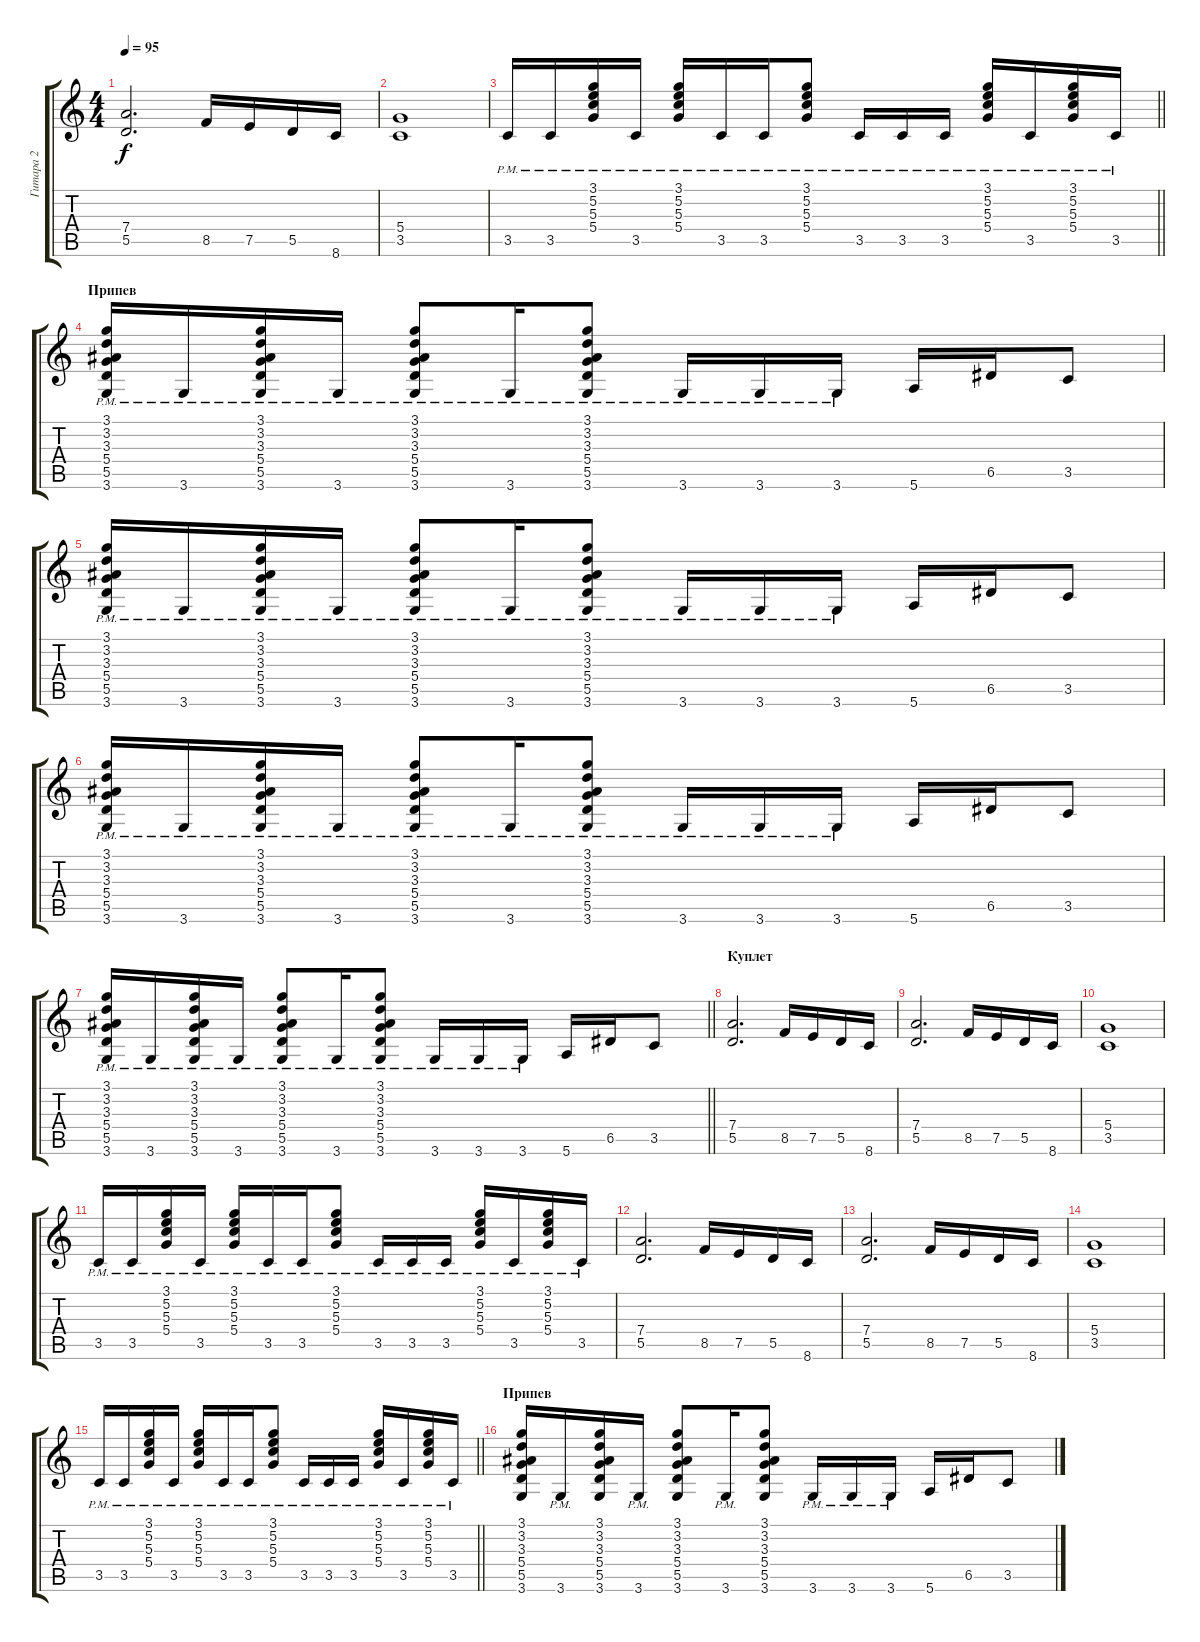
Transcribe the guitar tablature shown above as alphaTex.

\track ("Гитара 2" "Гитара 2") {instrument distortionguitar}
\staff {score tabs}
\tuning (E4 B3 G3 D3 A2 E2) {hide}
\ts (4 4)
\tempo 95
\clef g2
\ks c
(7.4 5.5).2{d dy f} 8.5.16 7.5.16 5.5.16 8.6.16 |
(5.4 3.5).1 |
\barLineRight lightlight
3.5{pm}.16 3.5{pm}.16 (3.1{pm} 5.2{pm} 5.3{pm} 5.4{pm}).16 3.5{pm}.16 (3.1{pm} 5.2{pm} 5.3{pm} 5.4{pm}).16 3.5{pm}.16 3.5{pm}.16 (3.1{pm} 5.2{pm} 5.3{pm} 5.4{pm}).8 3.5{pm}.16 3.5{pm}.16 3.5{pm}.16 (3.1{pm} 5.2{pm} 5.3{pm} 5.4{pm}).16 3.5{pm}.16 (3.1{pm} 5.2{pm} 5.3{pm} 5.4{pm}).16 3.5{pm}.16 |
\section ("" "Припев")
(3.1{pm} 3.2{pm} 3.3{pm} 5.4{pm} 5.5{pm} 3.6{pm}).16 3.6{pm}.16 (3.1{pm} 3.2{pm} 3.3{pm} 5.4{pm} 5.5{pm} 3.6{pm}).16 3.6{pm}.16 (3.1{pm} 3.2{pm} 3.3{pm} 5.4{pm} 5.5{pm} 3.6{pm}).8 3.6{pm}.16 (3.1{pm} 3.2{pm} 3.3{pm} 5.4{pm} 5.5{pm} 3.6{pm}).8 3.6{pm}.16 3.6{pm}.16 3.6{pm}.16 5.6.16 6.5.16 3.5.8 |
(3.1{pm} 3.2{pm} 3.3{pm} 5.4{pm} 5.5{pm} 3.6{pm}).16 3.6{pm}.16 (3.1{pm} 3.2{pm} 3.3{pm} 5.4{pm} 5.5{pm} 3.6{pm}).16 3.6{pm}.16 (3.1{pm} 3.2{pm} 3.3{pm} 5.4{pm} 5.5{pm} 3.6{pm}).8 3.6{pm}.16 (3.1{pm} 3.2{pm} 3.3{pm} 5.4{pm} 5.5{pm} 3.6{pm}).8 3.6{pm}.16 3.6{pm}.16 3.6{pm}.16 5.6.16 6.5.16 3.5.8 |
(3.1{pm} 3.2{pm} 3.3{pm} 5.4{pm} 5.5{pm} 3.6{pm}).16 3.6{pm}.16 (3.1{pm} 3.2{pm} 3.3{pm} 5.4{pm} 5.5{pm} 3.6{pm}).16 3.6{pm}.16 (3.1{pm} 3.2{pm} 3.3{pm} 5.4{pm} 5.5{pm} 3.6{pm}).8 3.6{pm}.16 (3.1{pm} 3.2{pm} 3.3{pm} 5.4{pm} 5.5{pm} 3.6{pm}).8 3.6{pm}.16 3.6{pm}.16 3.6{pm}.16 5.6.16 6.5.16 3.5.8 |
\barLineRight lightlight
(3.1{pm} 3.2{pm} 3.3{pm} 5.4{pm} 5.5{pm} 3.6{pm}).16 3.6{pm}.16 (3.1{pm} 3.2{pm} 3.3{pm} 5.4{pm} 5.5{pm} 3.6{pm}).16 3.6{pm}.16 (3.1{pm} 3.2{pm} 3.3{pm} 5.4{pm} 5.5{pm} 3.6{pm}).8 3.6{pm}.16 (3.1{pm} 3.2{pm} 3.3{pm} 5.4{pm} 5.5{pm} 3.6{pm}).8 3.6{pm}.16 3.6{pm}.16 3.6{pm}.16 5.6.16 6.5.16 3.5.8 |
\section ("" "Куплет")
(7.4 5.5).2{d} 8.5.16 7.5.16 5.5.16 8.6.16 |
(7.4 5.5).2{d} 8.5.16 7.5.16 5.5.16 8.6.16 |
(5.4 3.5).1 |
3.5{pm}.16 3.5{pm}.16 (3.1{pm} 5.2{pm} 5.3{pm} 5.4{pm}).16 3.5{pm}.16 (3.1{pm} 5.2{pm} 5.3{pm} 5.4{pm}).16 3.5{pm}.16 3.5{pm}.16 (3.1{pm} 5.2{pm} 5.3{pm} 5.4{pm}).8 3.5{pm}.16 3.5{pm}.16 3.5{pm}.16 (3.1{pm} 5.2{pm} 5.3{pm} 5.4{pm}).16 3.5{pm}.16 (3.1{pm} 5.2{pm} 5.3{pm} 5.4{pm}).16 3.5{pm}.16 |
(7.4 5.5).2{d} 8.5.16 7.5.16 5.5.16 8.6.16 |
(7.4 5.5).2{d} 8.5.16 7.5.16 5.5.16 8.6.16 |
(5.4 3.5).1 |
\barLineRight lightlight
3.5{pm}.16 3.5{pm}.16 (3.1{pm} 5.2{pm} 5.3{pm} 5.4{pm}).16 3.5{pm}.16 (3.1{pm} 5.2{pm} 5.3{pm} 5.4{pm}).16 3.5{pm}.16 3.5{pm}.16 (3.1{pm} 5.2{pm} 5.3{pm} 5.4{pm}).8 3.5{pm}.16 3.5{pm}.16 3.5{pm}.16 (3.1{pm} 5.2{pm} 5.3{pm} 5.4{pm}).16 3.5{pm}.16 (3.1{pm} 5.2{pm} 5.3{pm} 5.4{pm}).16 3.5{pm}.16 |
\section ("" "Припев")
(3.1 3.2 3.3 5.4 5.5 3.6).16 3.6{pm}.16 (3.1 3.2 3.3 5.4 5.5 3.6).16 3.6{pm}.16 (3.1 3.2 3.3 5.4 5.5 3.6).8 3.6{pm}.16 (3.1 3.2 3.3 5.4 5.5 3.6).8 3.6{pm}.16 3.6{pm}.16 3.6{pm}.16 5.6.16 6.5.16 3.5.8
